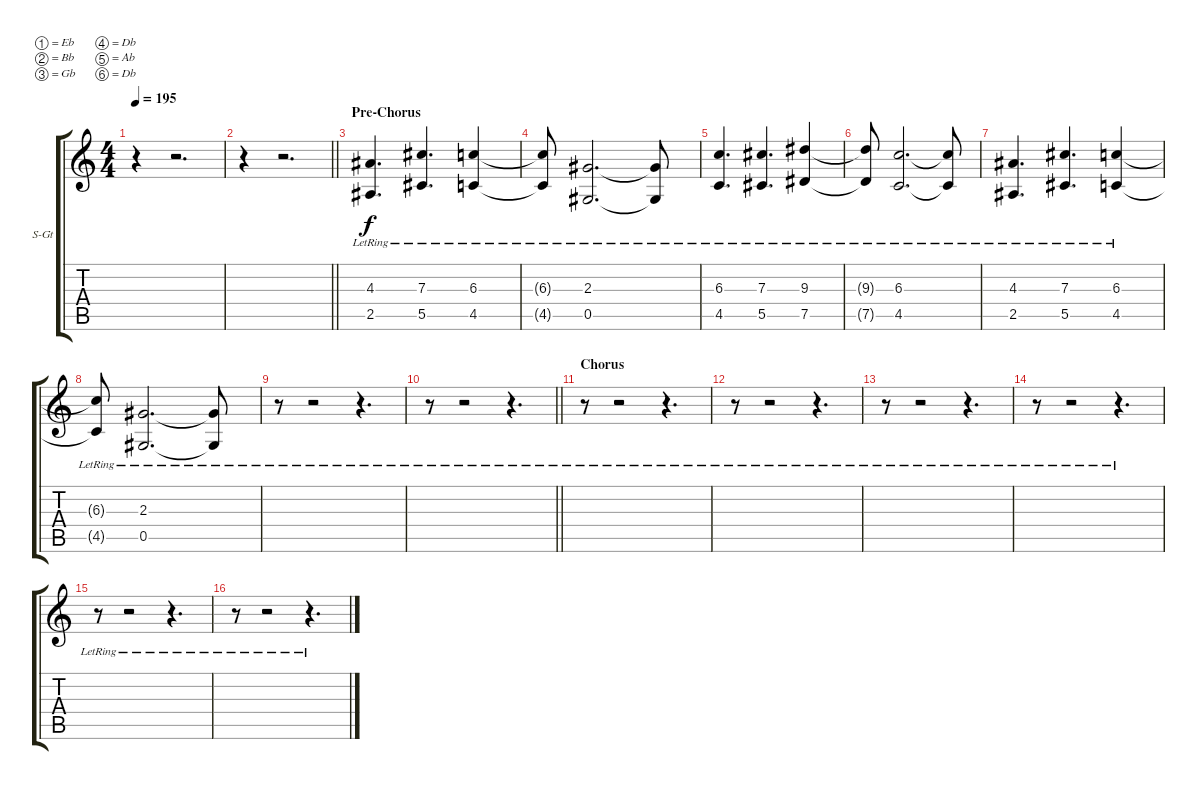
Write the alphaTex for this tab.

\bracketExtendMode groupsimilarinstruments
\firstSystemTrackNameOrientation horizontal
\otherSystemsTrackNameOrientation horizontal
\track ("Clean Guitar" "S-Gt") {instrument acousticguitarsteel}
\staff {score tabs}
\tuning (Eb4 Bb3 Gb3 Db3 Ab2 Db2)
\ts (4 4)
\tempo 195
\clef g2
\ks c
r.4{dy f} r.2{d} |
\barLineRight lightlight
r.4 r.2{d} |
\section ("" "Pre-Chorus")
(4.3{lr} 2.5{lr}).4{d} (7.3{lr} 5.5{lr}).4{d} (6.3{lr} 4.5{lr}).4 |
(6.3{lr t} 4.5{lr t}).8 (2.3{lr} 0.5{lr}).2{d} (2.3{lr t} 0.5{lr t}).8 |
(6.3{lr} 4.5{lr}).4{d} (7.3{lr} 5.5{lr}).4{d} (9.3{lr} 7.5{lr}).4 |
(9.3{lr t} 7.5{lr t}).8 (6.3{lr} 4.5{lr}).2{d} (6.3{lr t} 4.5{lr t}).8 |
(4.3{lr} 2.5{lr}).4{d} (7.3{lr} 5.5{lr}).4{d} (6.3{lr} 4.5{lr}).4 |
(6.3{lr t} 4.5{lr t}).8 (2.3{lr} 0.5{lr}).2{d} (2.3{lr t} 0.5{lr t}).8 |
r.8 r.2 r.4{d} |
\barLineRight lightlight
r.8 r.2 r.4{d} |
\section ("" "Chorus")
r.8 r.2 r.4{d} |
r.8 r.2 r.4{d} |
r.8 r.2 r.4{d} |
r.8 r.2 r.4{d} |
r.8 r.2 r.4{d} |
r.8 r.2 r.4{d}
